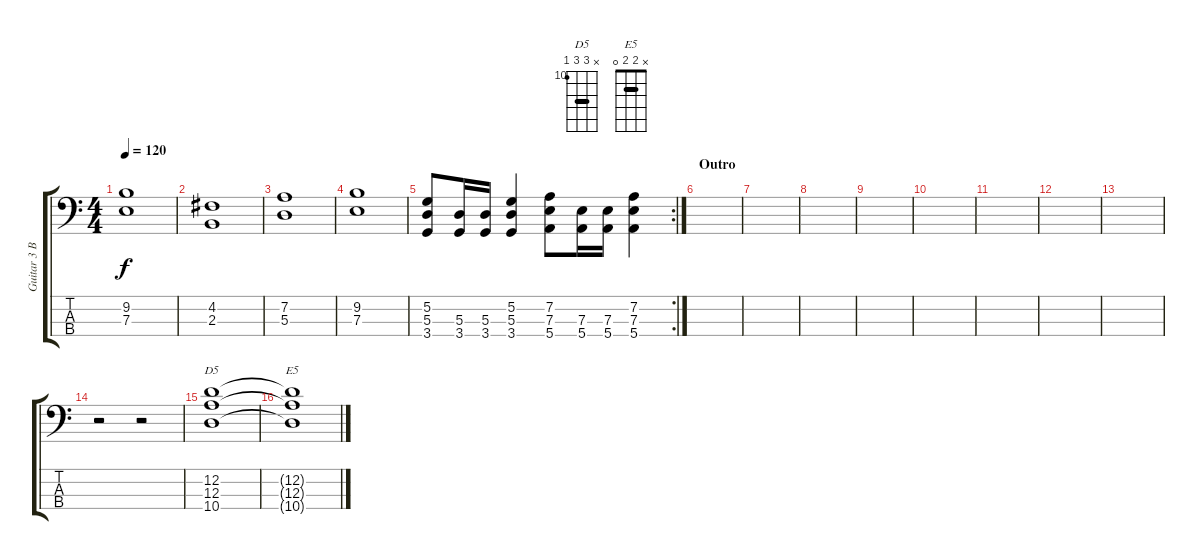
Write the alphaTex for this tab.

\track ("Guitar 3 Bass" "Guitar 3 B") {instrument electricbasspick}
\staff {score tabs}
\tuning (G2 D2 A1 E1) {hide}
\chord ("D5" x 12 12 10) {firstfret 10 barre 12}
\chord ("E5" x 2 2 0) {barre 2}
\ts (4 4)
\tempo 120
\clef f4
\ks c
(9.2 7.3).1{dy f} |
(4.2 2.3).1 |
(7.2 5.3).1 |
(9.2 7.3).1 |
\rc 2
(5.2 5.3 3.4).8{instrument electricbasspick} (5.3 3.4).16 (5.3 3.4).16 (5.2 5.3 3.4).4 (7.2 7.3 5.4).8 (7.3 5.4).16 (7.3 5.4).16 (7.2 7.3 5.4).4 |
\section ("" "Outro")
|
|
|
|
|
|
|
|
r.2{volume 16 instrument electricbasspick} r.2 |
(12.2 12.3 10.4).1{ch "D5"} |
(12.2{t} 12.3{t} 10.4{t}).1{ch "E5"}
